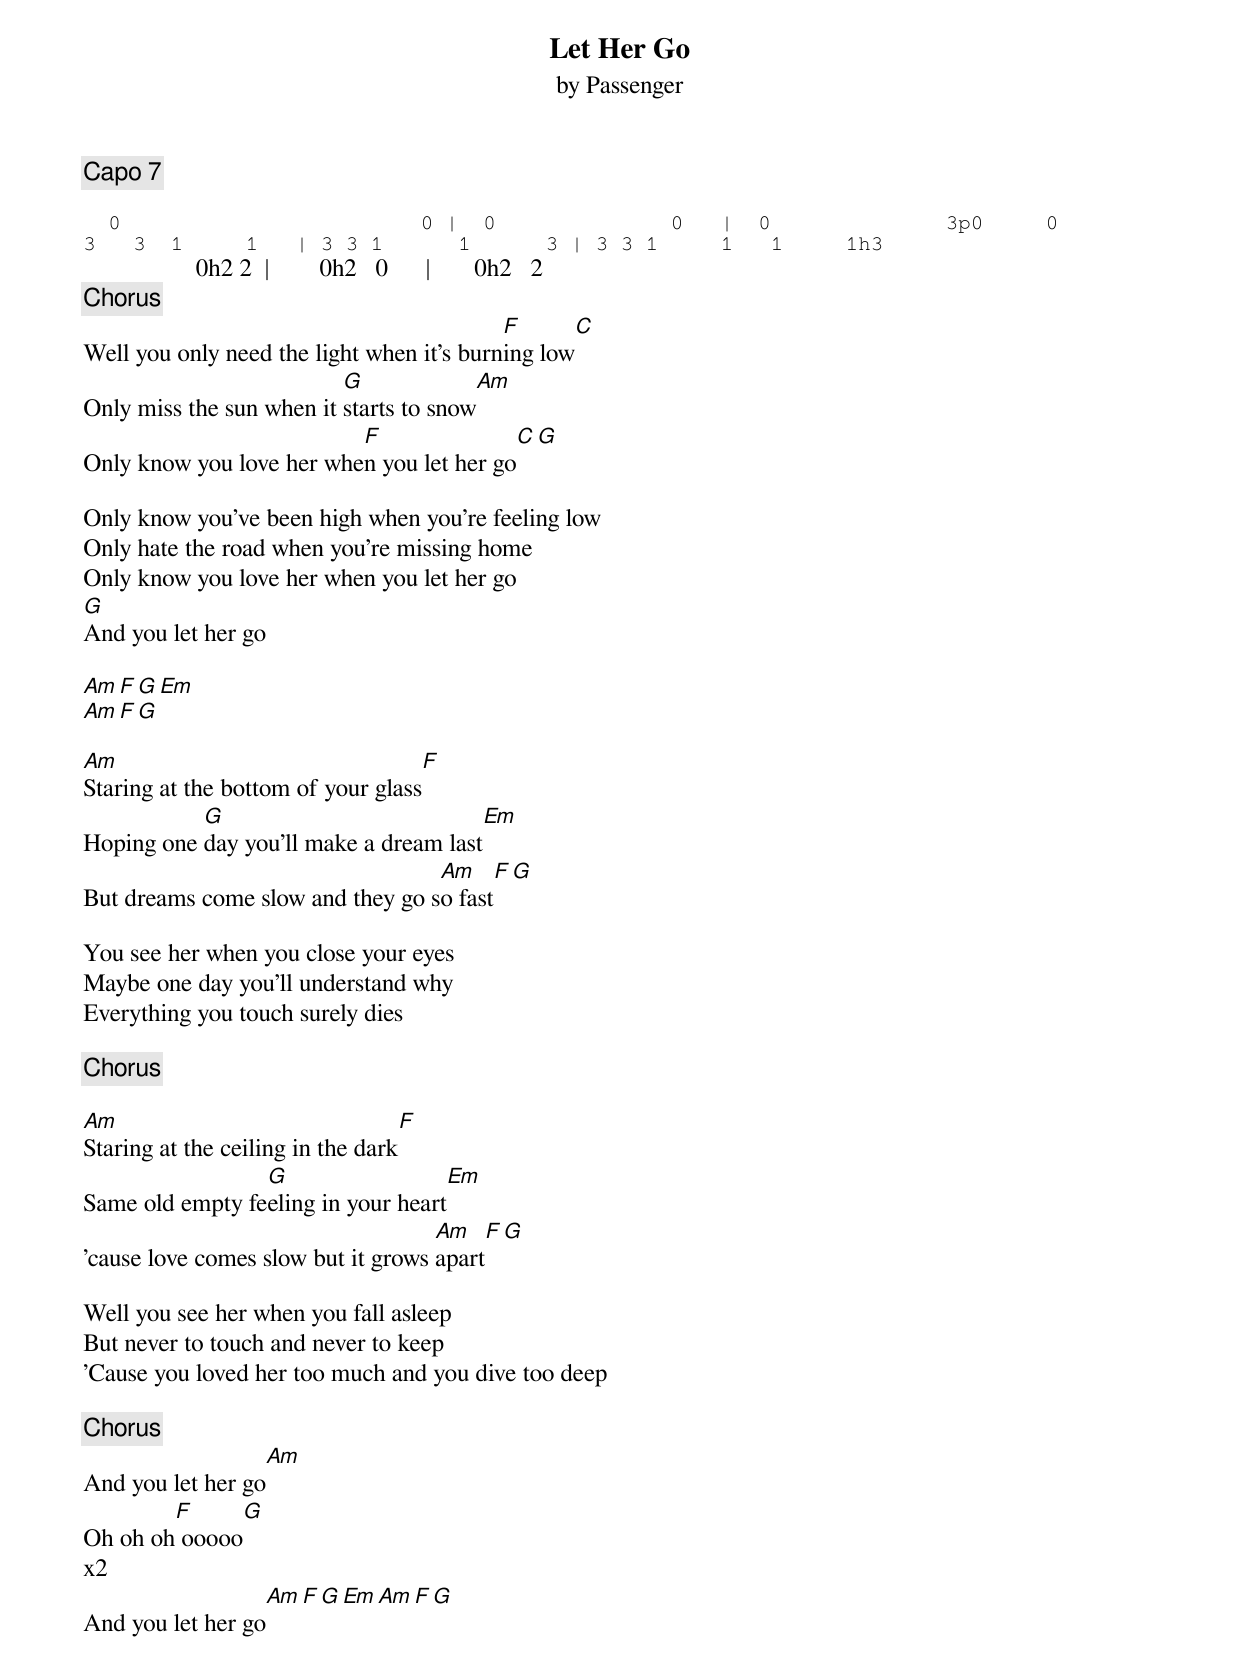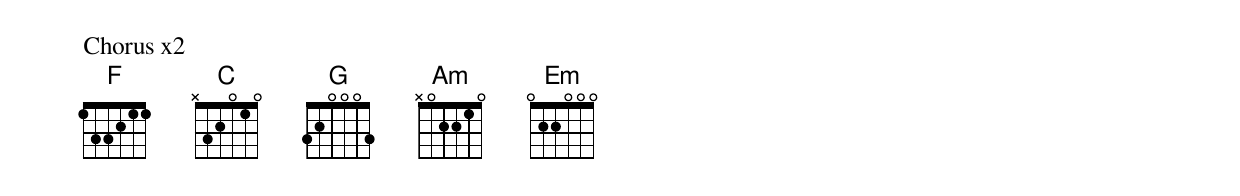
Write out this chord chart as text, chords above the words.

Let Her Go
by Passenger
Capo 7

  0			   0 |  0              0   |  0              3p0     0
3   3  1     1	 | 3 3 1      1      3 | 3 3 1     1   1     1h3
		  0h2 2	 |        0h2   0      |       0h2   2
[Chorus]
					   F					   C
Well you only need the light when it's burning low
			  G						  Am
Only miss the sun when it starts to snow
			  F							 C		G
Only know you love her when you let her go

Only know you've been high when you're feeling low
Only hate the road when you're missing home
Only know you love her when you let her go
G
And you let her go

Am F G Em
Am F G

Am							  F
Staring at the bottom of your glass
	   G						   Em
Hoping one day you'll make a dream last
				  Am			  F		 	G
But dreams come slow and they go so fast

You see her when you close your eyes
Maybe one day you'll understand why
Everything you touch surely dies

[Chorus]

Am							   F
Staring at the ceiling in the dark
		 G					   Em
Same old empty feeling in your heart
				    Am				F		G
'cause love comes slow but it grows apart

Well you see her when you fall asleep
But never to touch and never to keep
'Cause you loved her too much and you dive too deep

[Chorus]
				Am
And you let her go
	F	G
Oh oh oh ooooo
x2
				Am		F 	G Em Am F G
And you let her go

Chorus x2
